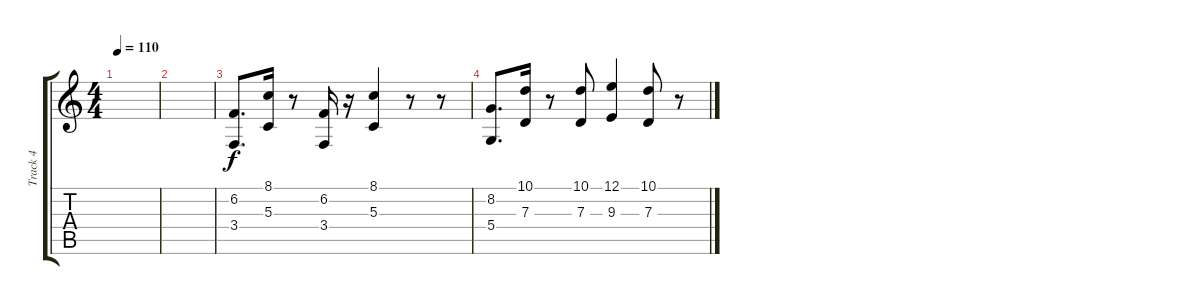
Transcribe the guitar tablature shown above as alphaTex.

\track ("Track 4" "Track 4") {instrument brasssection}
\staff {score tabs}
\tuning (E4 B3 G3 D3 A2 E2) {hide}
\ts (4 4)
\tempo 110
\clef g2
\ks c
|
|
(6.2 3.4).8{d} (8.1 5.3).16 r.8 (6.2 3.4).16 r.16 (8.1 5.3).4 r.8 r.8 |
(8.2 5.4).8{d} (10.1 7.3).16 r.8 (10.1 7.3).8 (12.1 9.3).4 (10.1 7.3).8 r.8
